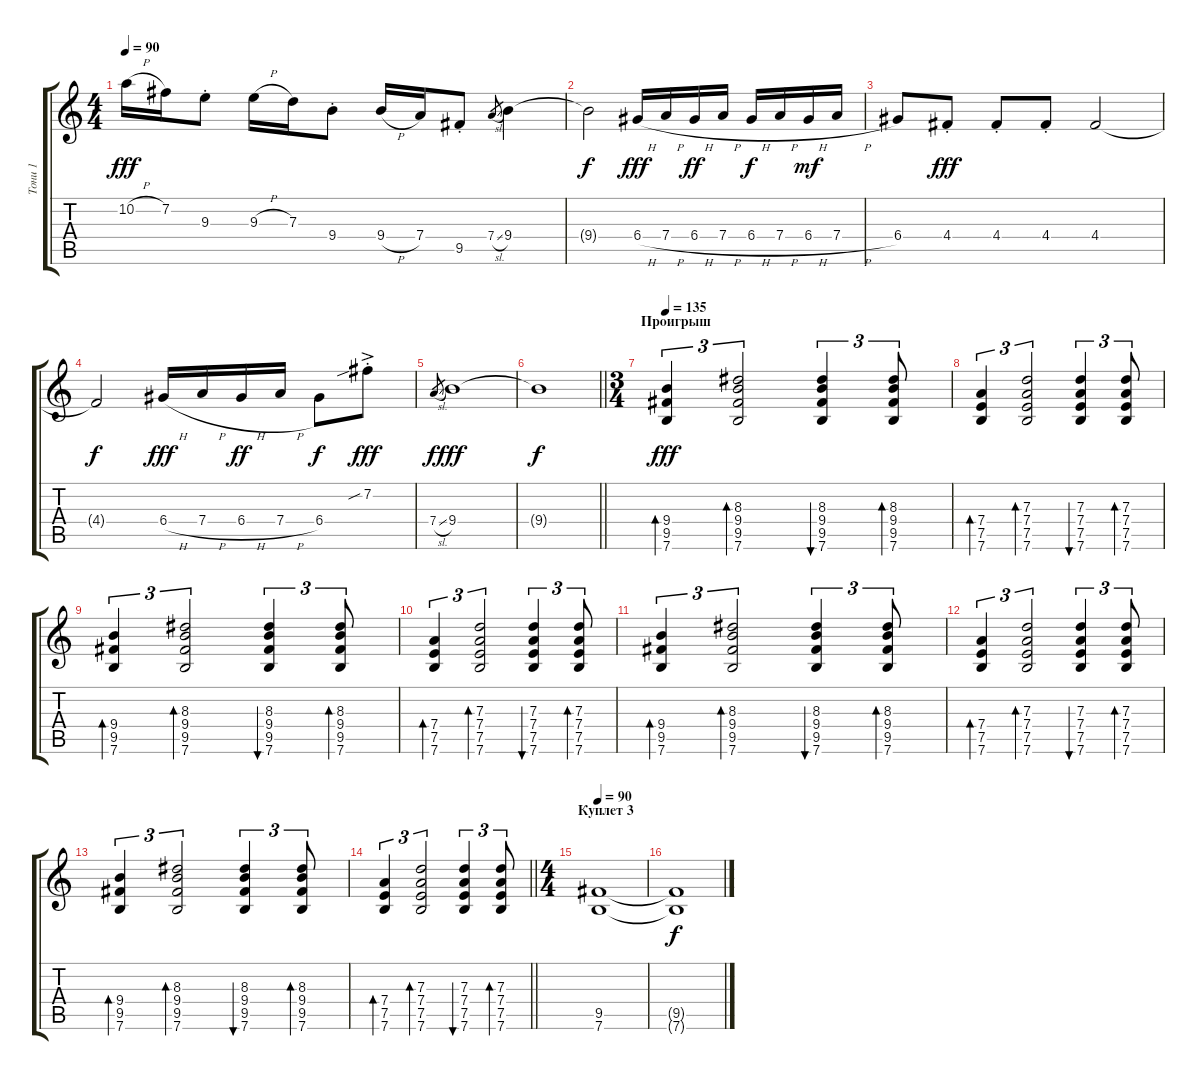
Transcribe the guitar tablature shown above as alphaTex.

\track ("Тони 1" "Тони 1") {instrument overdrivenguitar}
\staff {score tabs}
\tuning (E4 B3 G3 D3 A2 E2) {hide}
\ts (4 4)
\tempo 90
\clef g2
\ks c
10.2{h}.16{dy fff} 7.2.16 9.3{st}.8 9.3{h}.16 7.3.16 9.4{st}.8 9.4{h}.16 7.4.16 9.5{st}.8 7.4{sl}.8{gr} 9.4.4 |
9.4{t}.2{dy f} 6.4{h}.16{dy fff} 7.4{h}.16 6.4{h}.16{dy ff} 7.4{h}.16 6.4{h}.16{dy f} 7.4{h}.16 6.4{h}.16{dy mf} 7.4{h}.16 |
6.4.8 4.4{st}.8{dy fff} 4.4{st}.8 4.4{st}.8 4.4.2 |
4.4{t}.2{dy f} 6.4{h}.16{dy fff} 7.4{h}.16 6.4{h}.16{dy ff} 7.4{h}.16 6.4.8{dy f} 7.2{sib ac st}.8{dy fff} |
7.4{sl}.8{gr dy f} 9.4.1{dy fff} |
\barLineRight lightlight
9.4{t}.1{dy f} |
\ts (3 4)
\section ("" "Проигрыш")
\tempo 135
(9.4 9.5 7.6).4{tu (3 2) bd 30 dy fff} (8.3 9.4 9.5 7.6).2{tu (3 2) bd 30} (8.3 9.4 9.5 7.6).4{tu (3 2) bu 30} (8.3 9.4 9.5 7.6).8{tu (3 2) bd 30} |
(7.4 7.5 7.6).4{tu (3 2) bd 30} (7.3 7.4 7.5 7.6).2{tu (3 2) bd 30} (7.3 7.4 7.5 7.6).4{tu (3 2) bu 30} (7.3 7.4 7.5 7.6).8{tu (3 2) bd 30} |
(9.4 9.5 7.6).4{tu (3 2) bd 30} (8.3 9.4 9.5 7.6).2{tu (3 2) bd 30} (8.3 9.4 9.5 7.6).4{tu (3 2) bu 30} (8.3 9.4 9.5 7.6).8{tu (3 2) bd 30} |
(7.4 7.5 7.6).4{tu (3 2) bd 30} (7.3 7.4 7.5 7.6).2{tu (3 2) bd 30} (7.3 7.4 7.5 7.6).4{tu (3 2) bu 30} (7.3 7.4 7.5 7.6).8{tu (3 2) bd 30} |
(9.4 9.5 7.6).4{tu (3 2) bd 30} (8.3 9.4 9.5 7.6).2{tu (3 2) bd 30} (8.3 9.4 9.5 7.6).4{tu (3 2) bu 30} (8.3 9.4 9.5 7.6).8{tu (3 2) bd 30} |
(7.4 7.5 7.6).4{tu (3 2) bd 30} (7.3 7.4 7.5 7.6).2{tu (3 2) bd 30} (7.3 7.4 7.5 7.6).4{tu (3 2) bu 30} (7.3 7.4 7.5 7.6).8{tu (3 2) bd 30} |
(9.4 9.5 7.6).4{tu (3 2) bd 30} (8.3 9.4 9.5 7.6).2{tu (3 2) bd 30} (8.3 9.4 9.5 7.6).4{tu (3 2) bu 30} (8.3 9.4 9.5 7.6).8{tu (3 2) bd 30} |
\barLineRight lightlight
(7.4 7.5 7.6).4{tu (3 2) bd 30} (7.3 7.4 7.5 7.6).2{tu (3 2) bd 30} (7.3 7.4 7.5 7.6).4{tu (3 2) bu 30} (7.3 7.4 7.5 7.6).8{tu (3 2) bd 30} |
\ts (4 4)
\section ("" "Куплет 3")
\tempo 90
(9.5 7.6).1 |
(9.5{t} 7.6{t}).1{dy f}
